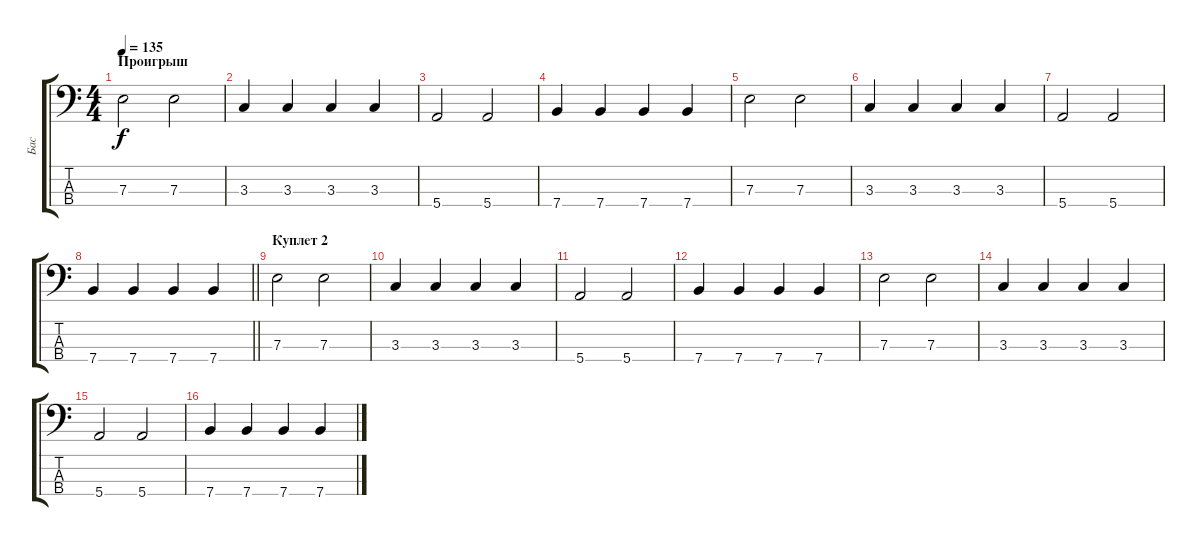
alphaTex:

\track ("Бас" "Бас") {instrument electricbassfinger}
\staff {score tabs}
\tuning (G2 D2 A1 E1) {hide}
\ts (4 4)
\section ("" "Проигрыш")
\tempo 135
\clef f4
\ks c
7.3.2{dy f} 7.3.2 |
3.3.4 3.3.4 3.3.4 3.3.4 |
5.4.2 5.4.2 |
7.4.4 7.4.4 7.4.4 7.4.4 |
7.3.2 7.3.2 |
3.3.4 3.3.4 3.3.4 3.3.4 |
5.4.2 5.4.2 |
\barLineRight lightlight
7.4.4 7.4.4 7.4.4 7.4.4 |
\section ("" "Куплет 2")
7.3.2 7.3.2 |
3.3.4 3.3.4 3.3.4 3.3.4 |
5.4.2 5.4.2 |
7.4.4 7.4.4 7.4.4 7.4.4 |
7.3.2 7.3.2 |
3.3.4 3.3.4 3.3.4 3.3.4 |
5.4.2 5.4.2 |
7.4.4 7.4.4 7.4.4 7.4.4
